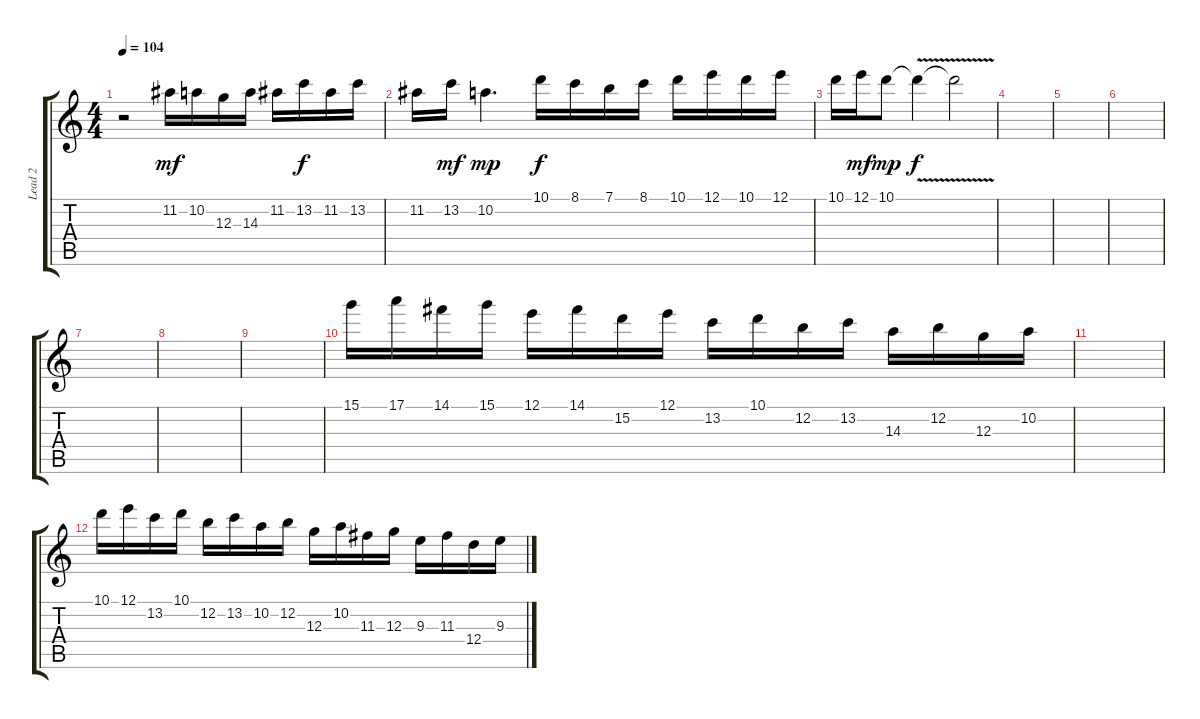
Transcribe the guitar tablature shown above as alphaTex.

\track ("Lead 2" "Lead 2") {instrument distortionguitar}
\staff {score tabs}
\tuning (E4 B3 G3 D3 A2 E2) {hide}
\ts (4 4)
\tempo 104
\clef g2
\ks c
r.2{dy fff} 11.2.16{dy mf balance 2} 10.2.16 12.3.16 14.3.16 11.2.16 13.2.16{dy f} 11.2.16 13.2.16 |
11.2.16 13.2.16{dy mf} 10.2.4{d dy mp} 10.1.16{dy f balance 14} 8.1.16 7.1.16 8.1.16 10.1.16 12.1.16 10.1.16 12.1.16 |
10.1.16 12.1.16{dy mf} 10.1.8{dy mp} 10.1{v t}.4{dy f} 10.1{t}.2 |
|
|
|
|
|
|
15.1.16{balance 2} 17.1.16 14.1.16 15.1.16 12.1.16 14.1.16 15.2.16 12.1.16 13.2.16 10.1.16 12.2.16 13.2.16 14.3.16 12.2.16 12.3.16 10.2.16 |
|
10.1.16{balance 14} 12.1.16 13.2.16 10.1.16 12.2.16 13.2.16 10.2.16 12.2.16 12.3.16 10.2.16 11.3.16 12.3.16 9.3.16 11.3.16 12.4.16 9.3.16
